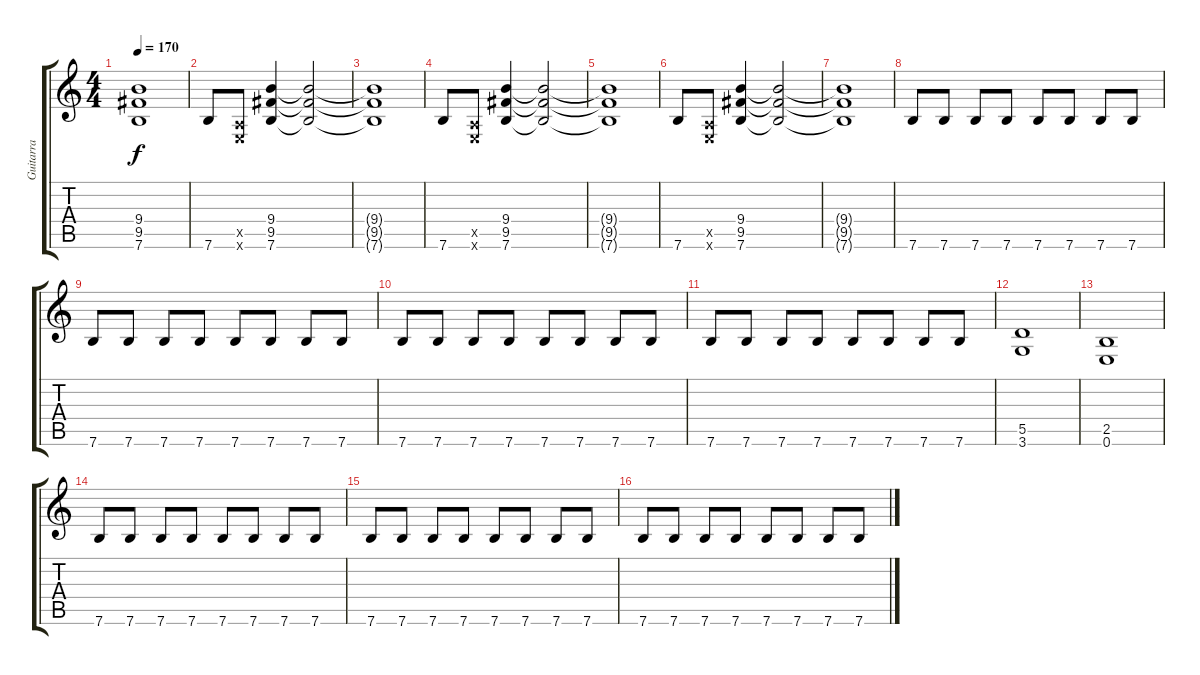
\track ("Guitarra" "Guitarra") {instrument distortionguitar}
\staff {score tabs}
\tuning (E4 B3 G3 D3 A2 E2) {hide}
\ts (4 4)
\tempo 170
\clef g2
\ks c
(9.4{t} 9.5{t} 7.6{t}).1{dy f} |
7.6.8 (0.5{x} 0.6{x}).8 (9.4 9.5 7.6).4 (9.4{t} 9.5{t} 7.6{t}).2 |
(9.4{t} 9.5{t} 7.6{t}).1 |
7.6.8 (0.5{x} 0.6{x}).8 (9.4 9.5 7.6).4 (9.4{t} 9.5{t} 7.6{t}).2 |
(9.4{t} 9.5{t} 7.6{t}).1 |
7.6.8 (0.5{x} 0.6{x}).8 (9.4 9.5 7.6).4 (9.4{t} 9.5{t} 7.6{t}).2 |
(9.4{t} 9.5{t} 7.6{t}).1 |
7.6.8 7.6.8 7.6.8 7.6.8 7.6.8 7.6.8 7.6.8 7.6.8 |
7.6.8 7.6.8 7.6.8 7.6.8 7.6.8 7.6.8 7.6.8 7.6.8 |
7.6.8 7.6.8 7.6.8 7.6.8 7.6.8 7.6.8 7.6.8 7.6.8 |
7.6.8 7.6.8 7.6.8 7.6.8 7.6.8 7.6.8 7.6.8 7.6.8 |
(5.5 3.6).1 |
(2.5 0.6).1 |
7.6.8 7.6.8 7.6.8 7.6.8 7.6.8 7.6.8 7.6.8 7.6.8 |
7.6.8 7.6.8 7.6.8 7.6.8 7.6.8 7.6.8 7.6.8 7.6.8 |
7.6.8 7.6.8 7.6.8 7.6.8 7.6.8 7.6.8 7.6.8 7.6.8
